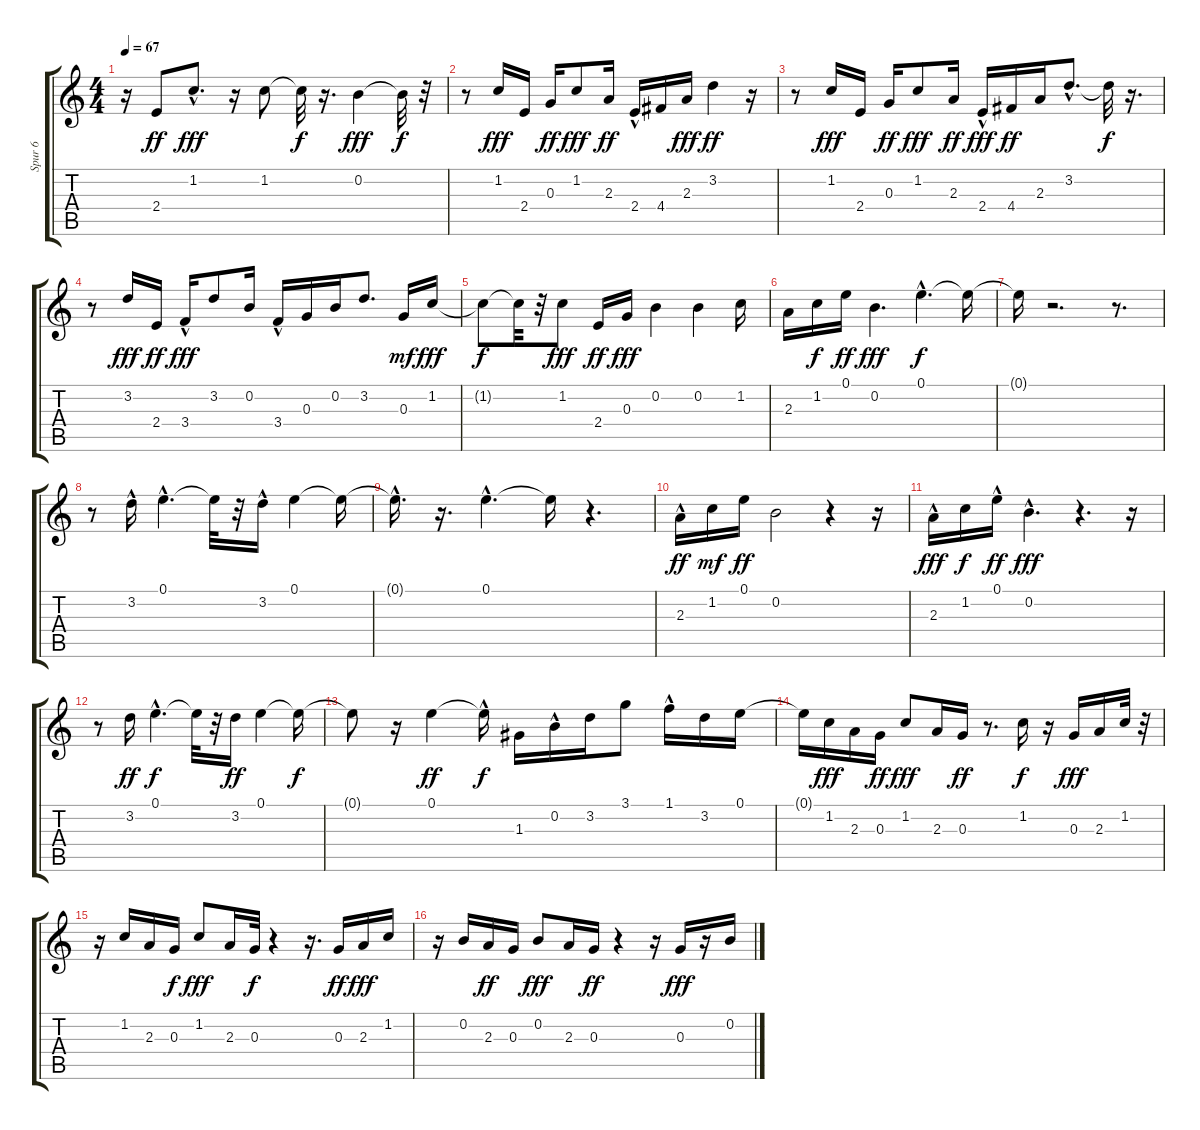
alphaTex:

\track ("Spur 6" "Spur 6") {instrument electricguitarclean}
\staff {score tabs}
\tuning (E4 B3 G3 D3 A2 E2) {hide}
\ts (4 4)
\tempo 67
\clef g2
\ks c
r.16{dy fff} 2.4.8{dy ff} 1.2{hac}.8{d dy fff} r.16 1.2.8 1.2{t}.32{dy f} r.16{d} 0.2.4{dy fff} 0.2{t}.32{dy f} r.32 |
r.8 1.2.16{dy fff} 2.4.16 0.3.16{dy ff} 1.2.8{dy fff} 2.3.16{dy ff} 2.4{hac}.16 4.4.16 2.3.16{dy fff} 3.2.4{dy ff} r.16 |
r.8 1.2.16{dy fff} 2.4.16 0.3.16{dy ff} 1.2.8{dy fff} 2.3.16{dy ff} 2.4{hac}.16{dy fff} 4.4.16{dy ff} 2.3.16 3.2{hac}.8{d} 3.2{t}.32{dy f} r.16{d} |
r.8 3.2.16{dy fff} 2.4.16{dy ff} 3.4{hac}.16{dy fff} 3.2.8 0.2.16 3.4{hac}.16 0.3.16 0.2.16 3.2.8{d} 0.3.16{dy mf} 1.2.16{dy fff} |
1.2{t}.8{dy f} 1.2{t}.32 r.32 1.2.8{dy fff} 2.4.16{dy ff} 0.3.16{dy fff} 0.2.4 0.2.4 1.2.16 |
2.3.16 1.2.16{dy f} 0.1.16{dy ff} 0.2.4{d dy fff} 0.1{hac}.4{d dy f} 0.1{t}.16 |
0.1{t}.16 r.2{d} r.8{d} |
r.8 3.2{hac}.16 0.1{hac}.4{d} 0.1{t}.32 r.32 3.2{hac}.16 0.1.4 0.1{t}.16 |
0.1{hac t}.16{d} r.16{d} 0.1{hac}.4{d} 0.1{t}.16 r.4{d} |
2.3{hac}.16{dy ff} 1.2.16{dy mf} 0.1.16{dy ff} 0.2.2 r.4 r.16 |
2.3{hac}.16{dy fff} 1.2.16{dy f} 0.1{hac}.16{dy ff} 0.2{hac}.4{d dy fff} r.4{d} r.16 |
r.8 3.2.16{dy ff} 0.1{hac}.4{d dy f} 0.1{t}.32 r.32 3.2.16{dy ff} 0.1.4 0.1{t}.16{dy f} |
0.1{t}.8 r.16 0.1.4{dy ff} 0.1{hac t}.16{dy f} 1.3.16 0.2{hac}.16 3.2.16 3.1.8 1.1{hac}.16 3.2.16 0.1.16 |
0.1{t}.16 1.2.16{dy fff} 2.3.16 0.3.16{dy ff} 1.2.8{dy fff} 2.3.16 0.3.16{dy ff} r.8{d} 1.2.16{dy f} r.16 0.3.16{dy fff} 2.3.16 1.2.32 r.32 |
r.16 1.2.16 2.3.16 0.3.16{dy f} 1.2.8{dy fff} 2.3.16 0.3.32{dy f} r.4 r.16{d} 0.3.16{dy ff} 2.3.16{dy fff} 1.2.16 |
r.16 0.2.16 2.3.16{dy ff} 0.3.16 0.2.8{dy fff} 2.3.16 0.3.16{dy ff} r.4 r.16 0.3.16{dy fff} r.16 0.2.16
